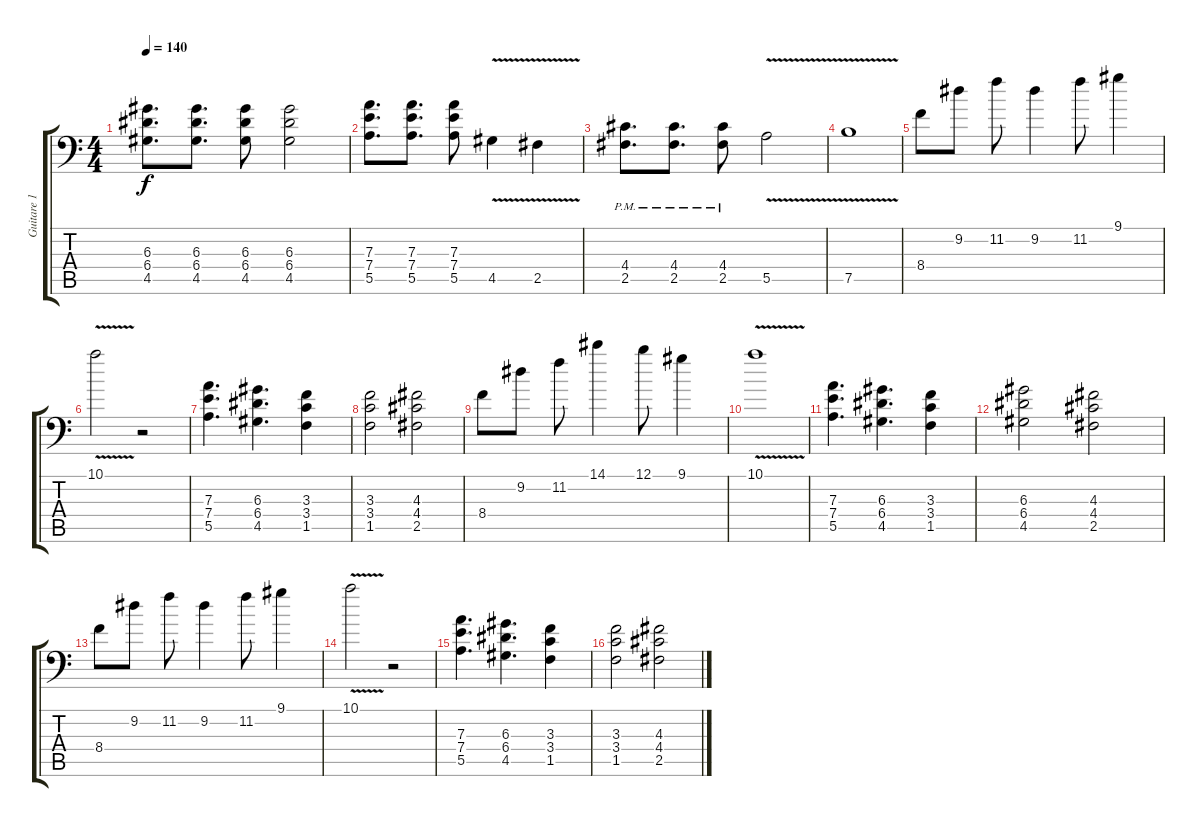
\track ("Guitare 1" "Guitare 1") {instrument distortionguitar}
\staff {score tabs}
\tuning (B3 Gb3 D3 A2 E2 A1) {hide}
\ts (4 4)
\tempo 140
\clef f4
\ks c
(6.3 6.4 4.5).8{d dy f} (6.3 6.4 4.5).8{d} (6.3 6.4 4.5).8 (6.3 6.4 4.5).2 |
(7.3 7.4 5.5).8{d} (7.3 7.4 5.5).8{d} (7.3 7.4 5.5).8 4.5{v}.4 2.5{v}.4 |
(4.4{pm} 2.5{pm}).8{d} (4.4{pm} 2.5{pm}).8{d} (4.4{pm} 2.5{pm}).8 5.5{v}.2 |
7.5{v}.1 |
8.4.8 9.2.8 11.2.8 9.2.4 11.2.8 9.1.4 |
10.1{v}.2 r.2 |
(7.3 7.4 5.5).4{d} (6.3 6.4 4.5).4{d} (3.3 3.4 1.5).4 |
(3.3 3.4 1.5).2 (4.3 4.4 2.5).2 |
8.4.8 9.2.8 11.2.8 14.1.4 12.1.8 9.1.4 |
10.1{v}.1 |
(7.3 7.4 5.5).4{d} (6.3 6.4 4.5).4{d} (3.3 3.4 1.5).4 |
(6.3 6.4 4.5).2 (4.3 4.4 2.5).2 |
8.4.8 9.2.8 11.2.8 9.2.4 11.2.8 9.1.4 |
10.1{v}.2 r.2 |
(7.3 7.4 5.5).4{d} (6.3 6.4 4.5).4{d} (3.3 3.4 1.5).4 |
(3.3 3.4 1.5).2 (4.3 4.4 2.5).2
